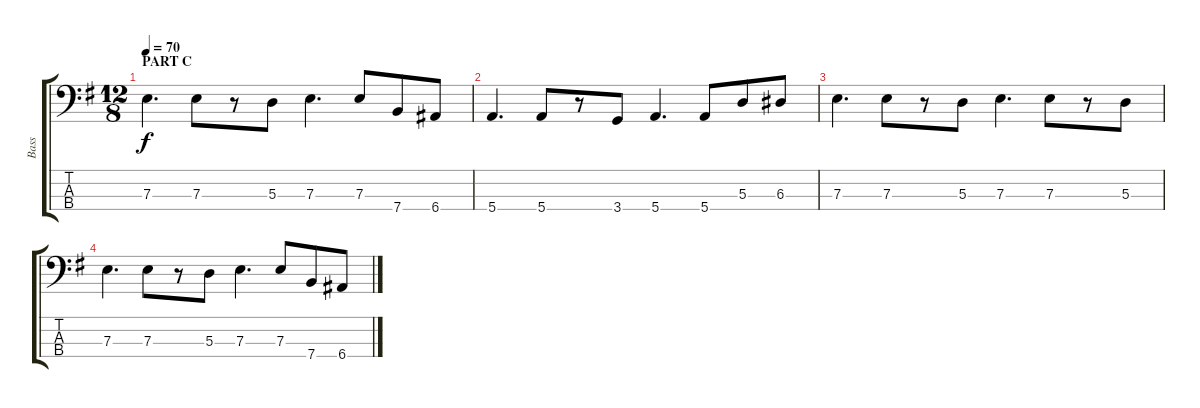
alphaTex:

\track ("Bass" "Bass") {instrument acousticbass}
\staff {score tabs}
\tuning (G2 D2 A1 E1) {hide}
\ts (12 8)
\section ("" "PART C")
\tempo 70
\clef f4
\ks eminor
7.3.4{d dy f instrument acousticbass} 7.3.8 r.8 5.3.8 7.3.4{d} 7.3.8 7.4.8 6.4.8 |
5.4.4{d} 5.4.8 r.8 3.4.8 5.4.4{d} 5.4.8 5.3.8 6.3.8 |
7.3.4{d} 7.3.8 r.8 5.3.8 7.3.4{d} 7.3.8 r.8 5.3.8 |
7.3.4{d} 7.3.8 r.8 5.3.8 7.3.4{d} 7.3.8 7.4.8 6.4.8
